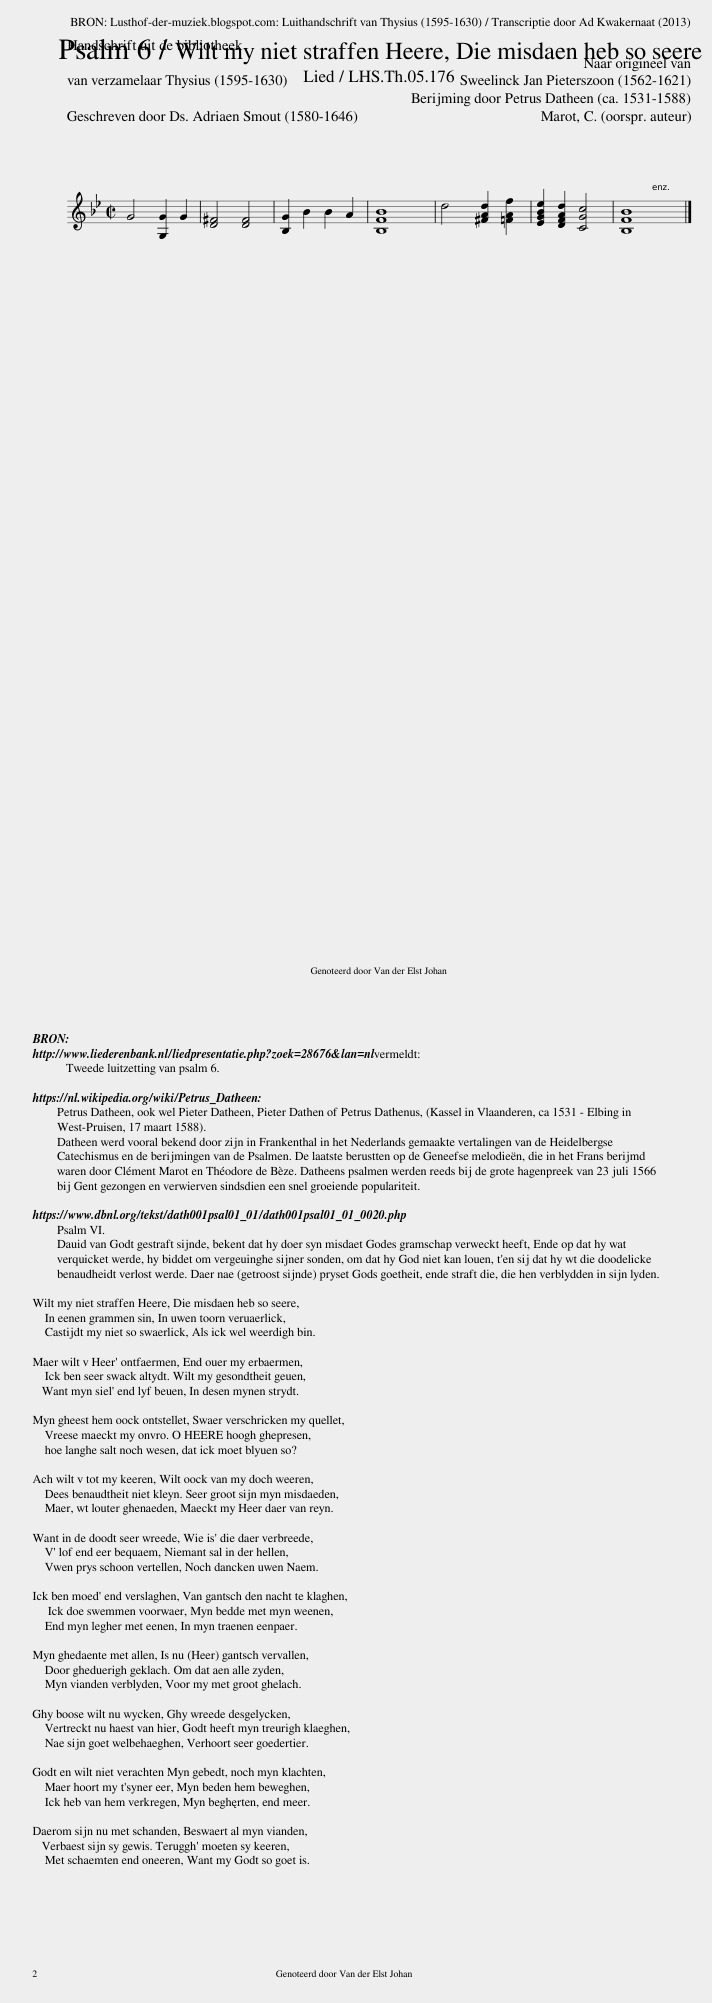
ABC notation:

X:1
L:1/8
Q:1/2=100
M:2/2
I:linebreak $
K:Bb
U:s=!stemless!
V:1 treble
V:1
 G4 [G,G]2 G2 | [D^F]4 [DF]4 | [B,G]2 B2 B2 A2 | s[B,FB]8 | d4 [^FAd]2 [=FAf]2 | %5
 [EGBe]2 [DFAd]2 [CGc]4 | s[B,FB]8 |] %7
